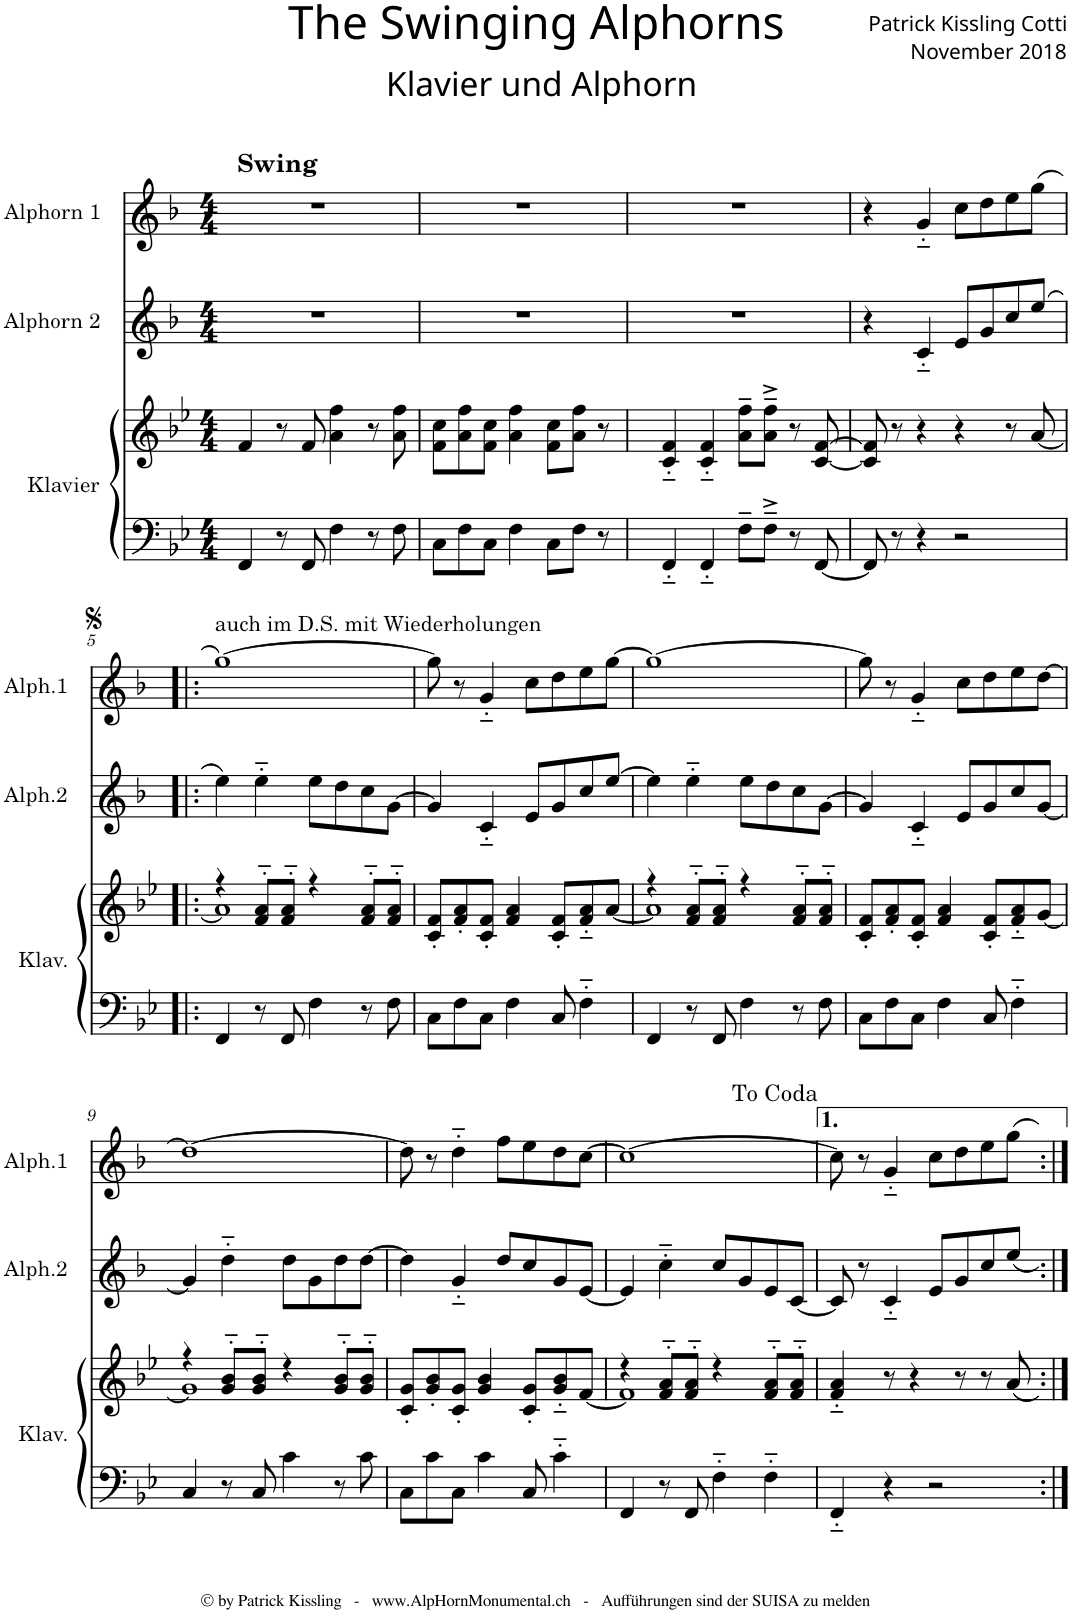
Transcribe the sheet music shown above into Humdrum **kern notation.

**kern	**kern	**kern	**kern
*part3	*part3	*part2	*part1
*staff4	*staff3	*staff2	*staff1
*I"Klavier	*	*I"Alphorn 2	*I"Alphorn 1
*I'Klav.	*	*I'Alph.2	*I'Alph.1
*clefF4	*clefG2	*clefG2	*clefG2
*	*	*Trd4c7	*Trd4c7
*k[b-e-]	*k[b-e-]	*k[b-]	*k[b-]
*M4/4	*M4/4	*M4/4	*M4/4
=1	=1	=1	=1
!	!	!	!LO:TX:a:B:t=Swing
4FF/	4f/	1r	1r
8r	8r	.	.
8FF/	8f/	.	.
4F\	4a\ 4ff\	.	.
8r	8r	.	.
8F\	8a\ 8ff\	.	.
=2	=2	=2	=2
8C\L	8f\ 8cc\L	1r	1r
8F\	8a\ 8ff\	.	.
8C\J	8f\ 8cc\J	.	.
4F\	4a\ 4ff\	.	.
8C\L	8f\ 8cc\L	.	.
8F\J	8a\ 8ff\J	.	.
8r	8r	.	.
=3	=3	=3	=3
4FF'~/	4c/'~ 4f/'~	1r	1r
4FF'~/	4c/'~ 4f/'~	.	.
8F~\L	8a\~ 8ff\~L	.	.
8F~^\J	8a\~^ 8ff\~^J	.	.
8r	8r	.	.
[8FF/	[8c/ [8f/	.	.
=4	=4	=4	=4
8FF/]	8c/] 8f/]	4r	4r
8r	8r	.	.
4r	4r	4c'~/	4g'~/
2r	4r	8e/L	8cc\L
.	.	8g/	8dd\
.	8r	8cc/	8ee\
.	[8a/	(8ee/J	(8gg\J
!!LO:LB:g=z
=5!|:	=5!|:	=5!|:	=5!|:
*	*^	*	*
!	!	!	!	!LO:TX:a:t=auch im D.S. mit Wiederholungen
4FF/	4r	1a]	4ee\)	[1gg)
8r	8f/'~ 8a/'~L	.	4ee'~\	.
8FF/	8f/'~ 8a/'~J	.	.	.
4F\	4r	.	8ee\L	.
.	.	.	8dd\	.
8r	8f/'~ 8a/'~L	.	8cc\	.
8F\	8f/'~ 8a/'~J	.	[8g\J	.
*	*v	*v	*	*
=6	=6	=6	=6
8C\L	8c/' 8f/'L	4g/]	8gg\]
8F\	8f/' 8a/'	.	8r
8C\J	8c/' 8f/'J	4c'~/	4g'~/
4F\	4f/ 4a/	.	.
.	.	8e/L	8cc\L
8C/	8c/' 8f/'L	8g/	8dd\
4F'~\	8f/'~ 8a/'~	8cc/	8ee\
.	[8a/J	[8ee/J	[8gg\J
=7	=7	=7	=7
*	*^	*	*
4FF/	4r	1a]	4ee\]	1gg_
8r	8f/'~ 8a/'~L	.	4ee'~\	.
8FF/	8f/'~ 8a/'~J	.	.	.
4F\	4r	.	8ee\L	.
.	.	.	8dd\	.
8r	8f/'~ 8a/'~L	.	8cc\	.
8F\	8f/'~ 8a/'~J	.	[8g\J	.
*	*v	*v	*	*
=8	=8	=8	=8
8C\L	8c/' 8f/'L	4g/]	8gg\]
8F\	8f/' 8a/'	.	8r
8C\J	8c/' 8f/'J	4c'~/	4g'~/
4F\	4f/ 4a/	.	.
.	.	8e/L	8cc\L
8C/	8c/' 8f/'L	8g/	8dd\
4F'~\	8f/'~ 8a/'~	8cc/	8ee\
.	[8g/J	[8g/J	[8dd\J
!!LO:LB:g=z
=9	=9	=9	=9
*	*^	*	*
4C/	4r	1g]	4g/]	1dd_
8r	8g/'~ 8b-/'~L	.	4dd'~\	.
8C/	8g/'~ 8b-/'~J	.	.	.
4c\	4r	.	8dd\L	.
.	.	.	8g\	.
8r	8g/'~ 8b-/'~L	.	8dd\	.
8c\	8g/'~ 8b-/'~J	.	[8dd\J	.
*	*v	*v	*	*
=10	=10	=10	=10
8C\L	8c/' 8g/'L	4dd\]	8dd\]
8c\	8g/' 8b-/'	.	8r
8C\J	8c/' 8g/'J	4g'~/	4dd'~\
4c\	4g/ 4b-/	.	.
.	.	8dd/L	8ff\L
8C/	8c/' 8g/'L	8cc/	8ee\
4c'~\	8g/'~ 8b-/'~	8g/	8dd\
.	[8f/J	[8e/J	[8cc\J
=11	=11	=11	=11
*	*^	*	*
4FF/	4r	1f]	4e/]	1cc_
8r	8f/'~ 8a/'~L	.	4cc'~\	.
8FF/	8f/'~ 8a/'~J	.	.	.
4F'~\	4r	.	8cc/L	.
.	.	.	8g/	.
4F'~\	8f/'~ 8a/'~L	.	8e/	.
.	8f/'~ 8a/'~J	.	[8c/J	.
*	*v	*v	*	*
=12	=12	=12	=12
4FF'~/	4f/'~ 4a/'~	8c/]	8cc\]
.	.	8r	8r
4r	8r	4c'~/	4g'~/
.	4r	.	.
2r	.	8e/L	8cc\L
.	8r	8g/	8dd\
.	8r	8cc/	8ee\
.	8a/	8ee/J	8gg\J
=:|!	=:|!	=:|!	=:|!
*-	*-	*-	*-
